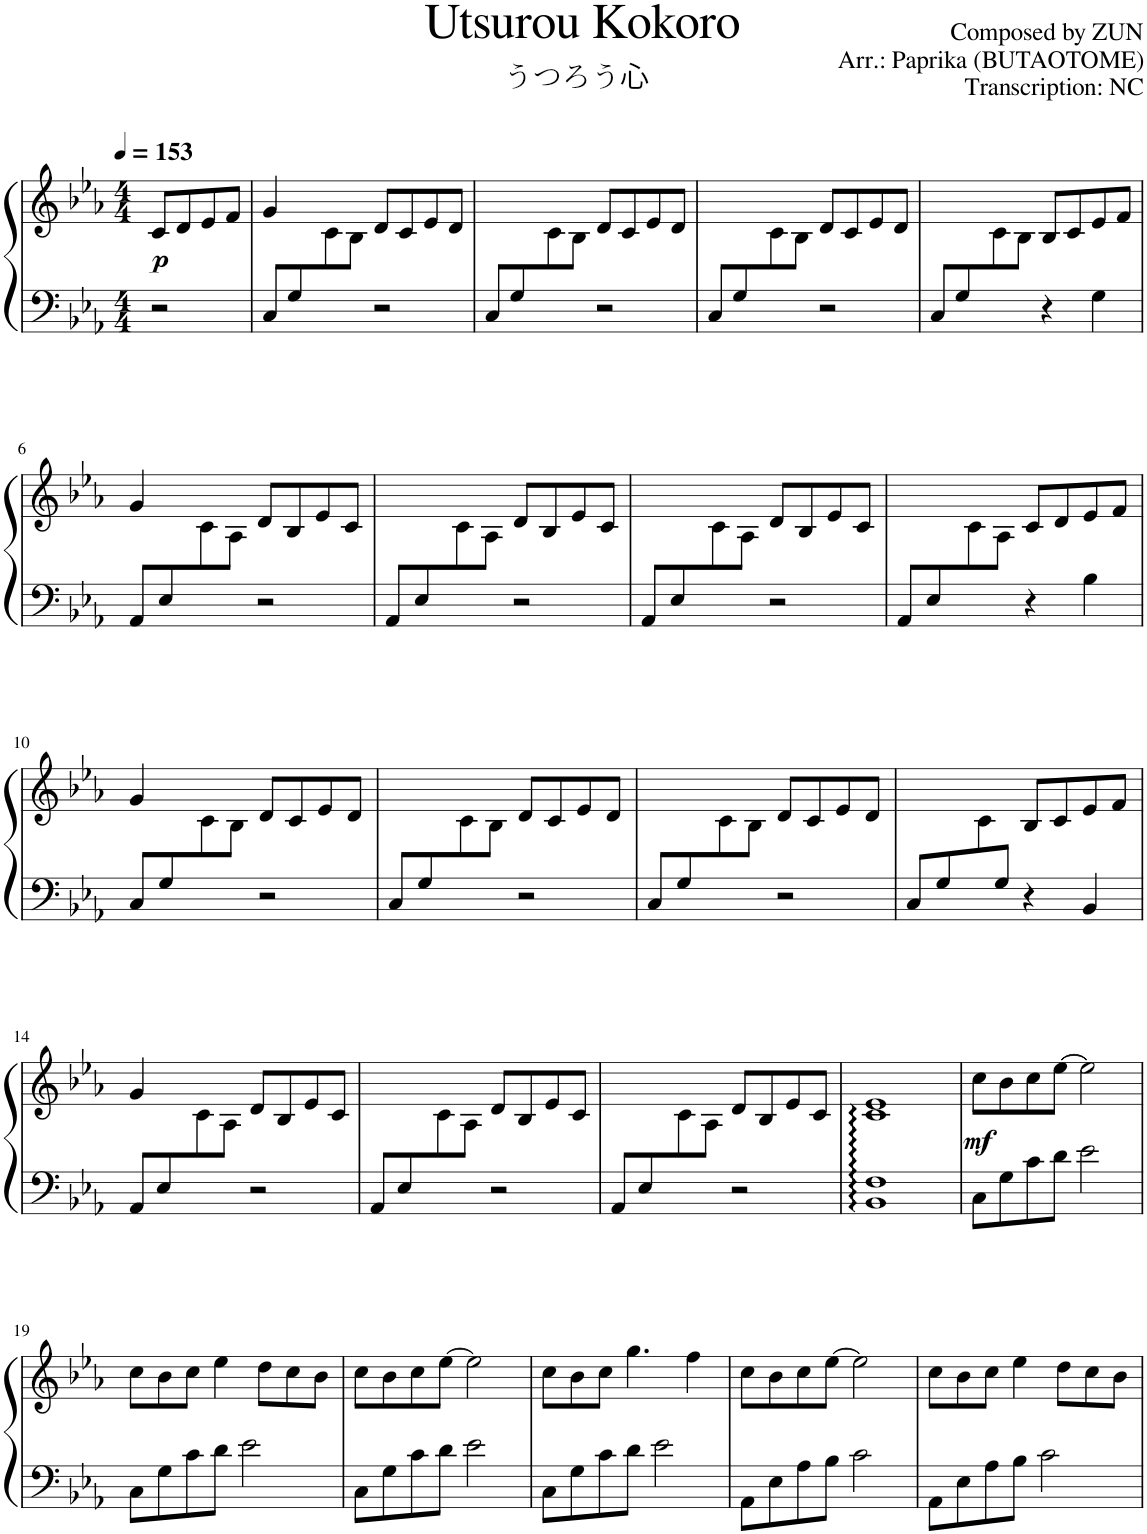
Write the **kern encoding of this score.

**kern	**kern	**dynam
*part1	*part1	*part1
*staff2	*staff1	*staff1/2
*I"Piano	*	*
*I'Pno.	*	*
*clefF4	*clefG2	*
*k[b-e-a-]	*k[b-e-a-]	*
*M4/4	*M4/4	*
*MM153	*MM153	*
=1	=1	=1
!	!	!LO:DY:b
2r	8c/L	p
.	8d/	.
.	8e-/	.
.	8f/J	.
=2	=2	=2
*	*^	*
8C/L	4g/	4ryy	.
8G/	.	.	.
4ryy	4ryy	8c\	.
.	.	8B-\J	.
2r	8d/L	2ryy	.
.	8c/	.	.
.	8e-/	.	.
.	8d/J	.	.
=3	=3	=3	=3
8C/L	2ryy	4ryy	.
8G/	.	.	.
4ryy	.	8c\	.
.	.	8B-\J	.
2r	8d/L	2ryy	.
.	8c/	.	.
.	8e-/	.	.
.	8d/J	.	.
=4	=4	=4	=4
8C/L	2ryy	4ryy	.
8G/	.	.	.
4ryy	.	8c\	.
.	.	8B-\J	.
2r	8d/L	2ryy	.
.	8c/	.	.
.	8e-/	.	.
.	8d/J	.	.
=5	=5	=5	=5
8C/L	2ryy	4ryy	.
8G/	.	.	.
4ryy	.	8c\	.
.	.	8B-\J	.
4r	8B-/L	2ryy	.
.	8c/	.	.
4G\	8e-/	.	.
.	8f/J	.	.
!!LO:LB:g=z	!!
=6	=6	=6	=6
8AA-/L	4g/	4ryy	.
8E-/	.	.	.
4ryy	4ryy	8c\	.
.	.	8A-\J	.
2r	8d/L	2ryy	.
.	8B-/	.	.
.	8e-/	.	.
.	8c/J	.	.
=7	=7	=7	=7
8AA-/L	2ryy	4ryy	.
8E-/	.	.	.
4ryy	.	8c\	.
.	.	8A-\J	.
2r	8d/L	2ryy	.
.	8B-/	.	.
.	8e-/	.	.
.	8c/J	.	.
=8	=8	=8	=8
8AA-/L	2ryy	4ryy	.
8E-/	.	.	.
4ryy	.	8c\	.
.	.	8A-\J	.
2r	8d/L	2ryy	.
.	8B-/	.	.
.	8e-/	.	.
.	8c/J	.	.
=9	=9	=9	=9
8AA-/L	2ryy	4ryy	.
8E-/	.	.	.
4ryy	.	8c\	.
.	.	8A-\J	.
4r	8c/L	2ryy	.
.	8d/	.	.
4B-\	8e-/	.	.
.	8f/J	.	.
!!LO:LB:g=z	!!
=10	=10	=10	=10
8C/L	4g/	4ryy	.
8G/	.	.	.
4ryy	4ryy	8c\	.
.	.	8B-\J	.
2r	8d/L	2ryy	.
.	8c/	.	.
.	8e-/	.	.
.	8d/J	.	.
=11	=11	=11	=11
8C/L	2ryy	4ryy	.
8G/	.	.	.
4ryy	.	8c\	.
.	.	8B-\J	.
2r	8d/L	2ryy	.
.	8c/	.	.
.	8e-/	.	.
.	8d/J	.	.
=12	=12	=12	=12
8C/L	2ryy	4ryy	.
8G/	.	.	.
4ryy	.	8c\	.
.	.	8B-\J	.
2r	8d/L	2ryy	.
.	8c/	.	.
.	8e-/	.	.
.	8d/J	.	.
=13	=13	=13	=13
8C/L	2ryy	4ryy	.
8G/	.	.	.
8ryy	.	8c\	.
8G/J	.	2ryy	.
4r	8B-/L	.	.
.	8c/	.	.
4BB-/	8e-/	.	.
.	8f/J	8ryy	.
!!LO:LB:g=z	!!
=14	=14	=14	=14
8AA-/L	4g/	4ryy	.
8E-/	.	.	.
4ryy	4ryy	8c\	.
.	.	8A-\J	.
2r	8d/L	2ryy	.
.	8B-/	.	.
.	8e-/	.	.
.	8c/J	.	.
=15	=15	=15	=15
8AA-/L	2ryy	4ryy	.
8E-/	.	.	.
4ryy	.	8c\	.
.	.	8A-\J	.
2r	8d/L	2ryy	.
.	8B-/	.	.
.	8e-/	.	.
.	8c/J	.	.
=16	=16	=16	=16
8AA-/L	2ryy	4ryy	.
8E-/	.	.	.
4ryy	.	8c\	.
.	.	8A-\J	.
2r	8d/L	2ryy	.
.	8B-/	.	.
.	8e-/	.	.
.	8c/J	.	.
*	*v	*v	*
=17	=17	=17
1BB-: 1F:	1c 1e-	.
=18	=18	=18
!	!	!LO:DY:b
8C\L	8cc\L	mf
8G\	8b-\	.
8c\	8cc\	.
8d\J	[8ee-\J	.
2e-\	2ee-\]	.
!!LO:LB:g=z
=19	=19	=19
8C\L	8cc\L	.
8G\	8b-\	.
8c\	8cc\J	.
8d\J	4ee-\	.
2e-\	.	.
.	8dd\L	.
.	8cc\	.
.	8b-\J	.
=20	=20	=20
8C\L	8cc\L	.
8G\	8b-\	.
8c\	8cc\	.
8d\J	[8ee-\J	.
2e-\	2ee-\]	.
=21	=21	=21
8C\L	8cc\L	.
8G\	8b-\	.
8c\	8cc\J	.
8d\J	4.gg\	.
2e-\	.	.
.	4ff\	.
=22	=22	=22
8AA-\L	8cc\L	.
8E-\	8b-\	.
8A-\	8cc\	.
8B-\J	[8ee-\J	.
2c\	2ee-\]	.
=23	=23	=23
8AA-\L	8cc\L	.
8E-\	8b-\	.
8A-\	8cc\J	.
8B-\J	4ee-\	.
2c\	.	.
.	8dd\L	.
.	8cc\	.
.	8b-\J	.
=	=	=
*-	*-	*-
